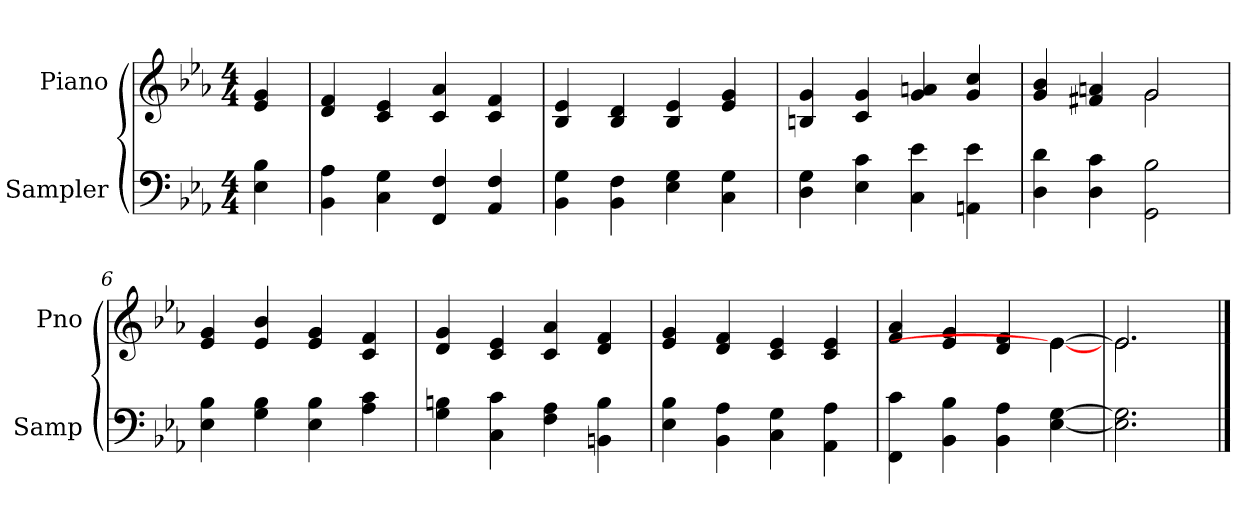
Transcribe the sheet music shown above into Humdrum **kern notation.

**kern	**kern
*part2	*part1
*staff2	*staff1
*I"Sampler	*I"Piano
*I'Samp	*I'Pno
*clefF4	*clefG2
*k[b-e-a-]	*k[b-e-a-]
*E-:	*E-:
*M4/4	*M4/4
=1	=1
4E- 4B-	4e- 4g
=2	=2
4BB- 4A-	4d 4f
4C 4G	4c 4e-
4FF 4F	4c 4a-
4AA- 4F	4c 4f
=3	=3
4BB- 4G	4B- 4e-
4BB- 4F	4B- 4d
4E- 4G	4B- 4e-
4C 4G	4e- 4g
=4	=4
4D 4G	4Bn 4g
4E- 4c	4c 4g
4C 4e-	4g 4an
4AAn 4e-	4g 4cc
=5	=5
*	*^
4D 4d	4g 4b-	2ryy
4D 4c	4f#X 4an	.
2GG\ 2B-\	2g/	2g
*	*v	*v
=6	=6
4E- 4B-	4e- 4g
4G 4B-	4e- 4b-
4E- 4B-	4e- 4g
4A- 4c	4c 4f
=7	=7
4G 4Bn	4d 4g
4C 4c	4c 4e-
4F 4A-	4c 4a-
4BBn 4B	4d 4f
=8	=8
4E- 4B-	4e- 4g
4BB- 4A-	4d 4f
4C 4G	4c 4e-
4AA- 4A-	4c 4e-
=9	=9
*	*^
4FF 4c	4f 4a-	2.ryy
4BB- 4B-	4e- 4g	.
4BB- 4A-	4d 4f	.
[4E- [4G	[4e-\	4e-_
=10	=10	=10
2.E-] 2.G]	2.e-/]	2.e-
*	*v	*v
==	==
*-	*-
